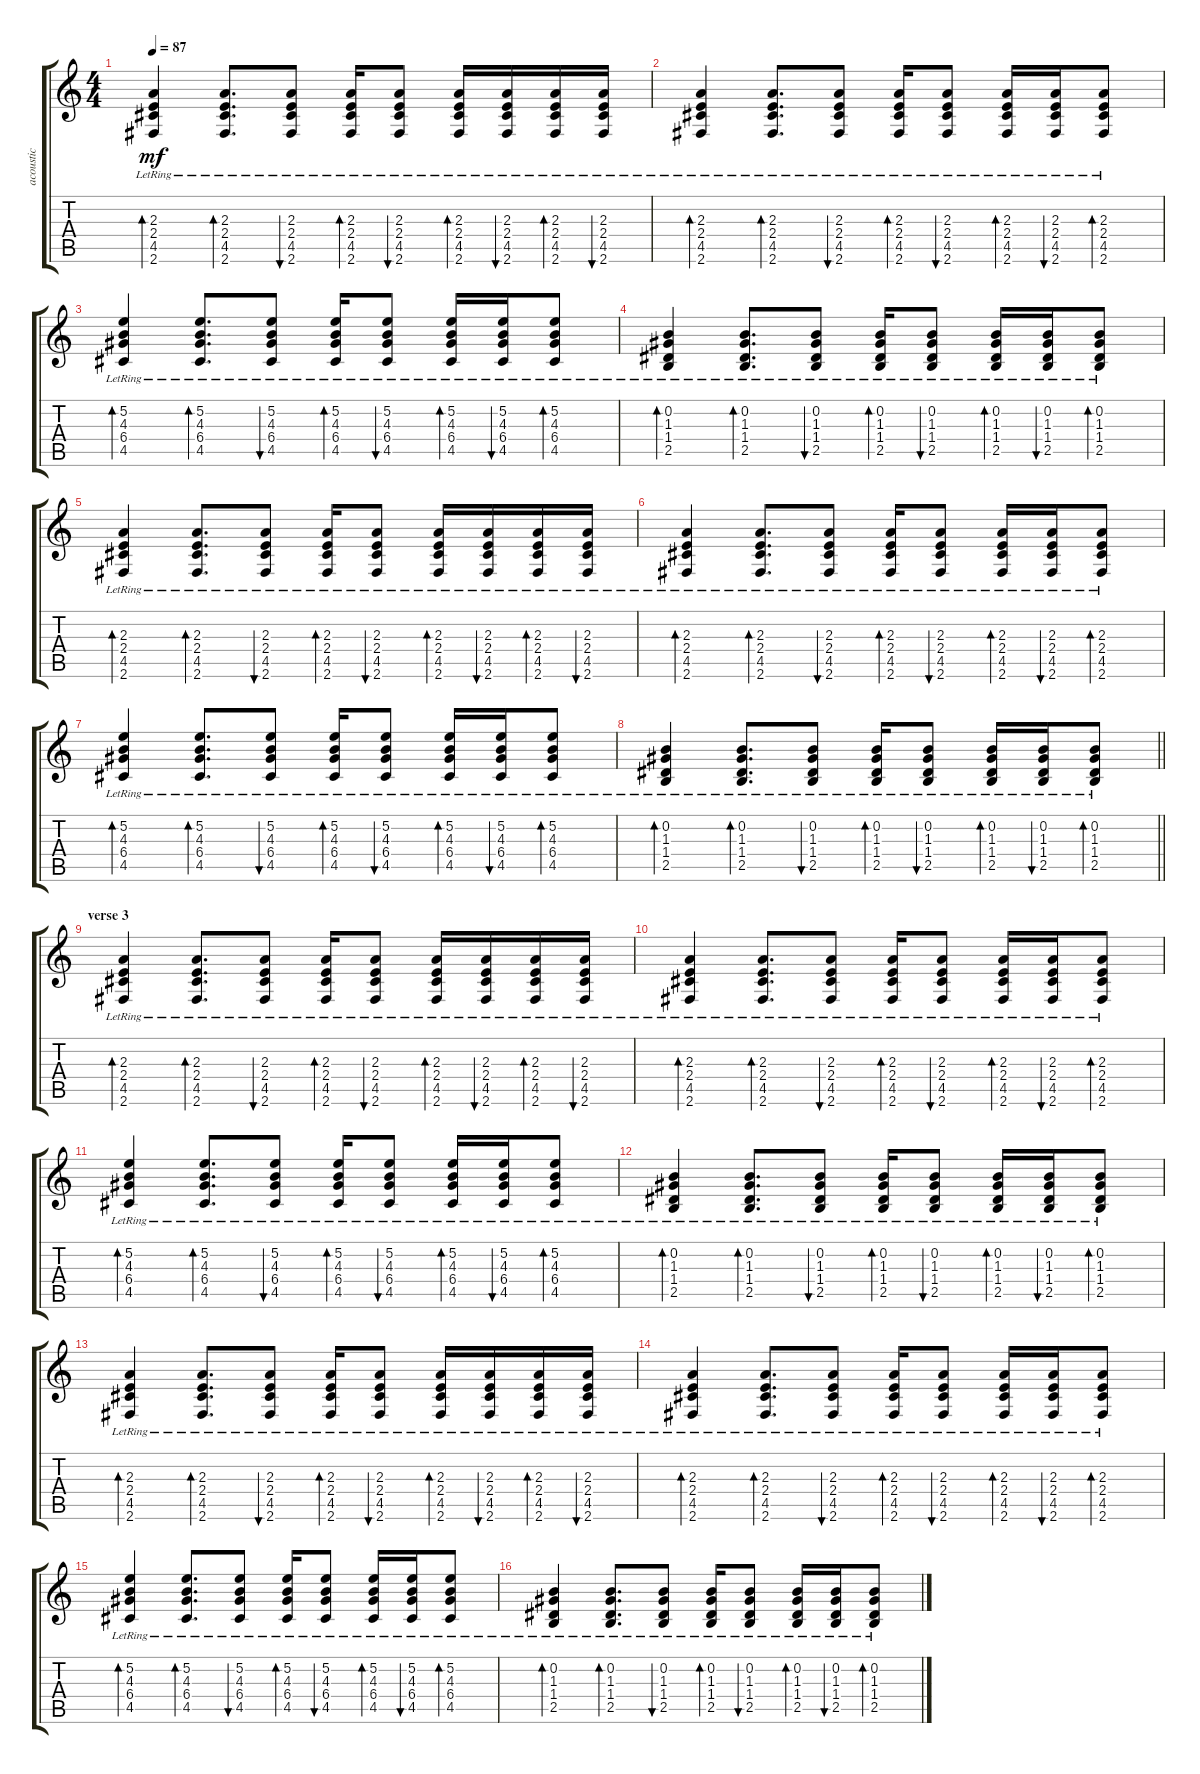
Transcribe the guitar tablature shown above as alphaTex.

\track ("acoustic" "acoustic") {instrument acousticguitarsteel}
\staff {score tabs}
\tuning (E4 B3 G3 D3 A2 E2) {hide}
\ts (4 4)
\tempo 87
\clef g2
\ks c
(2.3{lr} 2.4{lr} 4.5{lr} 2.6{lr}).4{bd 30 dy mf} (2.3{lr} 2.4{lr} 4.5{lr} 2.6{lr}).8{d bd 30} (2.3{lr} 2.4{lr} 4.5{lr} 2.6{lr}).8{bu 30} (2.3{lr} 2.4{lr} 4.5{lr} 2.6{lr}).16{bd 30} (2.3{lr} 2.4{lr} 4.5{lr} 2.6{lr}).8{bu 30} (2.3{lr} 2.4{lr} 4.5{lr} 2.6{lr}).16{bd 30} (2.3{lr} 2.4{lr} 4.5{lr} 2.6{lr}).16{bu 30} (2.3{lr} 2.4{lr} 4.5{lr} 2.6{lr}).16{bd 30} (2.3{lr} 2.4{lr} 4.5{lr} 2.6{lr}).16{bu 30} |
(2.3{lr} 2.4{lr} 4.5{lr} 2.6{lr}).4{bd 30} (2.3{lr} 2.4{lr} 4.5{lr} 2.6{lr}).8{d bd 30} (2.3{lr} 2.4{lr} 4.5{lr} 2.6{lr}).8{bu 30} (2.3{lr} 2.4{lr} 4.5{lr} 2.6{lr}).16{bd 30} (2.3{lr} 2.4{lr} 4.5{lr} 2.6{lr}).8{bu 30} (2.3{lr} 2.4{lr} 4.5{lr} 2.6{lr}).16{bd 30} (2.3{lr} 2.4{lr} 4.5{lr} 2.6{lr}).16{bu 30} (2.3{lr} 2.4{lr} 4.5{lr} 2.6{lr}).8{bd 30} |
(5.2{lr} 4.3{lr} 6.4{lr} 4.5{lr}).4{bd 30} (5.2{lr} 4.3{lr} 6.4{lr} 4.5{lr}).8{d bd 30} (5.2{lr} 4.3{lr} 6.4{lr} 4.5{lr}).8{bu 30} (5.2{lr} 4.3{lr} 6.4{lr} 4.5{lr}).16{bd 30} (5.2{lr} 4.3{lr} 6.4{lr} 4.5{lr}).8{bu 30} (5.2{lr} 4.3{lr} 6.4{lr} 4.5{lr}).16{bd 30} (5.2{lr} 4.3{lr} 6.4{lr} 4.5{lr}).16{bu 30} (5.2{lr} 4.3{lr} 6.4{lr} 4.5{lr}).8{bd 30} |
(0.2{lr} 1.3{lr} 1.4{lr} 2.5{lr}).4{bd 30} (0.2{lr} 1.3{lr} 1.4{lr} 2.5{lr}).8{d bd 30} (0.2{lr} 1.3{lr} 1.4{lr} 2.5{lr}).8{bu 30} (0.2{lr} 1.3{lr} 1.4{lr} 2.5{lr}).16{bd 30} (0.2{lr} 1.3{lr} 1.4{lr} 2.5{lr}).8{bu 30} (0.2{lr} 1.3{lr} 1.4{lr} 2.5{lr}).16{bd 30} (0.2{lr} 1.3{lr} 1.4{lr} 2.5{lr}).16{bu 30} (0.2{lr} 1.3{lr} 1.4{lr} 2.5{lr}).8{bd 30} |
(2.3{lr} 2.4{lr} 4.5{lr} 2.6{lr}).4{bd 30} (2.3{lr} 2.4{lr} 4.5{lr} 2.6{lr}).8{d bd 30} (2.3{lr} 2.4{lr} 4.5{lr} 2.6{lr}).8{bu 30} (2.3{lr} 2.4{lr} 4.5{lr} 2.6{lr}).16{bd 30} (2.3{lr} 2.4{lr} 4.5{lr} 2.6{lr}).8{bu 30} (2.3{lr} 2.4{lr} 4.5{lr} 2.6{lr}).16{bd 30} (2.3{lr} 2.4{lr} 4.5{lr} 2.6{lr}).16{bu 30} (2.3{lr} 2.4{lr} 4.5{lr} 2.6{lr}).16{bd 30} (2.3{lr} 2.4{lr} 4.5{lr} 2.6{lr}).16{bu 30} |
(2.3{lr} 2.4{lr} 4.5{lr} 2.6{lr}).4{bd 30} (2.3{lr} 2.4{lr} 4.5{lr} 2.6{lr}).8{d bd 30} (2.3{lr} 2.4{lr} 4.5{lr} 2.6{lr}).8{bu 30} (2.3{lr} 2.4{lr} 4.5{lr} 2.6{lr}).16{bd 30} (2.3{lr} 2.4{lr} 4.5{lr} 2.6{lr}).8{bu 30} (2.3{lr} 2.4{lr} 4.5{lr} 2.6{lr}).16{bd 30} (2.3{lr} 2.4{lr} 4.5{lr} 2.6{lr}).16{bu 30} (2.3{lr} 2.4{lr} 4.5{lr} 2.6{lr}).8{bd 30} |
(5.2{lr} 4.3{lr} 6.4{lr} 4.5{lr}).4{bd 30} (5.2{lr} 4.3{lr} 6.4{lr} 4.5{lr}).8{d bd 30} (5.2{lr} 4.3{lr} 6.4{lr} 4.5{lr}).8{bu 30} (5.2{lr} 4.3{lr} 6.4{lr} 4.5{lr}).16{bd 30} (5.2{lr} 4.3{lr} 6.4{lr} 4.5{lr}).8{bu 30} (5.2{lr} 4.3{lr} 6.4{lr} 4.5{lr}).16{bd 30} (5.2{lr} 4.3{lr} 6.4{lr} 4.5{lr}).16{bu 30} (5.2{lr} 4.3{lr} 6.4{lr} 4.5{lr}).8{bd 30} |
\barLineRight lightlight
(0.2{lr} 1.3{lr} 1.4{lr} 2.5{lr}).4{bd 30} (0.2{lr} 1.3{lr} 1.4{lr} 2.5{lr}).8{d bd 30} (0.2{lr} 1.3{lr} 1.4{lr} 2.5{lr}).8{bu 30} (0.2{lr} 1.3{lr} 1.4{lr} 2.5{lr}).16{bd 30} (0.2{lr} 1.3{lr} 1.4{lr} 2.5{lr}).8{bu 30} (0.2{lr} 1.3{lr} 1.4{lr} 2.5{lr}).16{bd 30} (0.2{lr} 1.3{lr} 1.4{lr} 2.5{lr}).16{bu 30} (0.2{lr} 1.3{lr} 1.4{lr} 2.5{lr}).8{bd 30} |
\section ("" "verse 3")
(2.3{lr} 2.4{lr} 4.5{lr} 2.6{lr}).4{bd 30} (2.3{lr} 2.4{lr} 4.5{lr} 2.6{lr}).8{d bd 30} (2.3{lr} 2.4{lr} 4.5{lr} 2.6{lr}).8{bu 30} (2.3{lr} 2.4{lr} 4.5{lr} 2.6{lr}).16{bd 30} (2.3{lr} 2.4{lr} 4.5{lr} 2.6{lr}).8{bu 30} (2.3{lr} 2.4{lr} 4.5{lr} 2.6{lr}).16{bd 30} (2.3{lr} 2.4{lr} 4.5{lr} 2.6{lr}).16{bu 30} (2.3{lr} 2.4{lr} 4.5{lr} 2.6{lr}).16{bd 30} (2.3{lr} 2.4{lr} 4.5{lr} 2.6{lr}).16{bu 30} |
(2.3{lr} 2.4{lr} 4.5{lr} 2.6{lr}).4{bd 30} (2.3{lr} 2.4{lr} 4.5{lr} 2.6{lr}).8{d bd 30} (2.3{lr} 2.4{lr} 4.5{lr} 2.6{lr}).8{bu 30} (2.3{lr} 2.4{lr} 4.5{lr} 2.6{lr}).16{bd 30} (2.3{lr} 2.4{lr} 4.5{lr} 2.6{lr}).8{bu 30} (2.3{lr} 2.4{lr} 4.5{lr} 2.6{lr}).16{bd 30} (2.3{lr} 2.4{lr} 4.5{lr} 2.6{lr}).16{bu 30} (2.3{lr} 2.4{lr} 4.5{lr} 2.6{lr}).8{bd 30} |
(5.2{lr} 4.3{lr} 6.4{lr} 4.5{lr}).4{bd 30} (5.2{lr} 4.3{lr} 6.4{lr} 4.5{lr}).8{d bd 30} (5.2{lr} 4.3{lr} 6.4{lr} 4.5{lr}).8{bu 30} (5.2{lr} 4.3{lr} 6.4{lr} 4.5{lr}).16{bd 30} (5.2{lr} 4.3{lr} 6.4{lr} 4.5{lr}).8{bu 30} (5.2{lr} 4.3{lr} 6.4{lr} 4.5{lr}).16{bd 30} (5.2{lr} 4.3{lr} 6.4{lr} 4.5{lr}).16{bu 30} (5.2{lr} 4.3{lr} 6.4{lr} 4.5{lr}).8{bd 30} |
(0.2{lr} 1.3{lr} 1.4{lr} 2.5{lr}).4{bd 30} (0.2{lr} 1.3{lr} 1.4{lr} 2.5{lr}).8{d bd 30} (0.2{lr} 1.3{lr} 1.4{lr} 2.5{lr}).8{bu 30} (0.2{lr} 1.3{lr} 1.4{lr} 2.5{lr}).16{bd 30} (0.2{lr} 1.3{lr} 1.4{lr} 2.5{lr}).8{bu 30} (0.2{lr} 1.3{lr} 1.4{lr} 2.5{lr}).16{bd 30} (0.2{lr} 1.3{lr} 1.4{lr} 2.5{lr}).16{bu 30} (0.2{lr} 1.3{lr} 1.4{lr} 2.5{lr}).8{bd 30} |
(2.3{lr} 2.4{lr} 4.5{lr} 2.6{lr}).4{bd 30} (2.3{lr} 2.4{lr} 4.5{lr} 2.6{lr}).8{d bd 30} (2.3{lr} 2.4{lr} 4.5{lr} 2.6{lr}).8{bu 30} (2.3{lr} 2.4{lr} 4.5{lr} 2.6{lr}).16{bd 30} (2.3{lr} 2.4{lr} 4.5{lr} 2.6{lr}).8{bu 30} (2.3{lr} 2.4{lr} 4.5{lr} 2.6{lr}).16{bd 30} (2.3{lr} 2.4{lr} 4.5{lr} 2.6{lr}).16{bu 30} (2.3{lr} 2.4{lr} 4.5{lr} 2.6{lr}).16{bd 30} (2.3{lr} 2.4{lr} 4.5{lr} 2.6{lr}).16{bu 30} |
(2.3{lr} 2.4{lr} 4.5{lr} 2.6{lr}).4{bd 30} (2.3{lr} 2.4{lr} 4.5{lr} 2.6{lr}).8{d bd 30} (2.3{lr} 2.4{lr} 4.5{lr} 2.6{lr}).8{bu 30} (2.3{lr} 2.4{lr} 4.5{lr} 2.6{lr}).16{bd 30} (2.3{lr} 2.4{lr} 4.5{lr} 2.6{lr}).8{bu 30} (2.3{lr} 2.4{lr} 4.5{lr} 2.6{lr}).16{bd 30} (2.3{lr} 2.4{lr} 4.5{lr} 2.6{lr}).16{bu 30} (2.3{lr} 2.4{lr} 4.5{lr} 2.6{lr}).8{bd 30} |
(5.2{lr} 4.3{lr} 6.4{lr} 4.5{lr}).4{bd 30} (5.2{lr} 4.3{lr} 6.4{lr} 4.5{lr}).8{d bd 30} (5.2{lr} 4.3{lr} 6.4{lr} 4.5{lr}).8{bu 30} (5.2{lr} 4.3{lr} 6.4{lr} 4.5{lr}).16{bd 30} (5.2{lr} 4.3{lr} 6.4{lr} 4.5{lr}).8{bu 30} (5.2{lr} 4.3{lr} 6.4{lr} 4.5{lr}).16{bd 30} (5.2{lr} 4.3{lr} 6.4{lr} 4.5{lr}).16{bu 30} (5.2{lr} 4.3{lr} 6.4{lr} 4.5{lr}).8{bd 30} |
(0.2{lr} 1.3{lr} 1.4{lr} 2.5{lr}).4{bd 30} (0.2{lr} 1.3{lr} 1.4{lr} 2.5{lr}).8{d bd 30} (0.2{lr} 1.3{lr} 1.4{lr} 2.5{lr}).8{bu 30} (0.2{lr} 1.3{lr} 1.4{lr} 2.5{lr}).16{bd 30} (0.2{lr} 1.3{lr} 1.4{lr} 2.5{lr}).8{bu 30} (0.2{lr} 1.3{lr} 1.4{lr} 2.5{lr}).16{bd 30} (0.2{lr} 1.3{lr} 1.4{lr} 2.5{lr}).16{bu 30} (0.2{lr} 1.3{lr} 1.4{lr} 2.5{lr}).8{bd 30}
